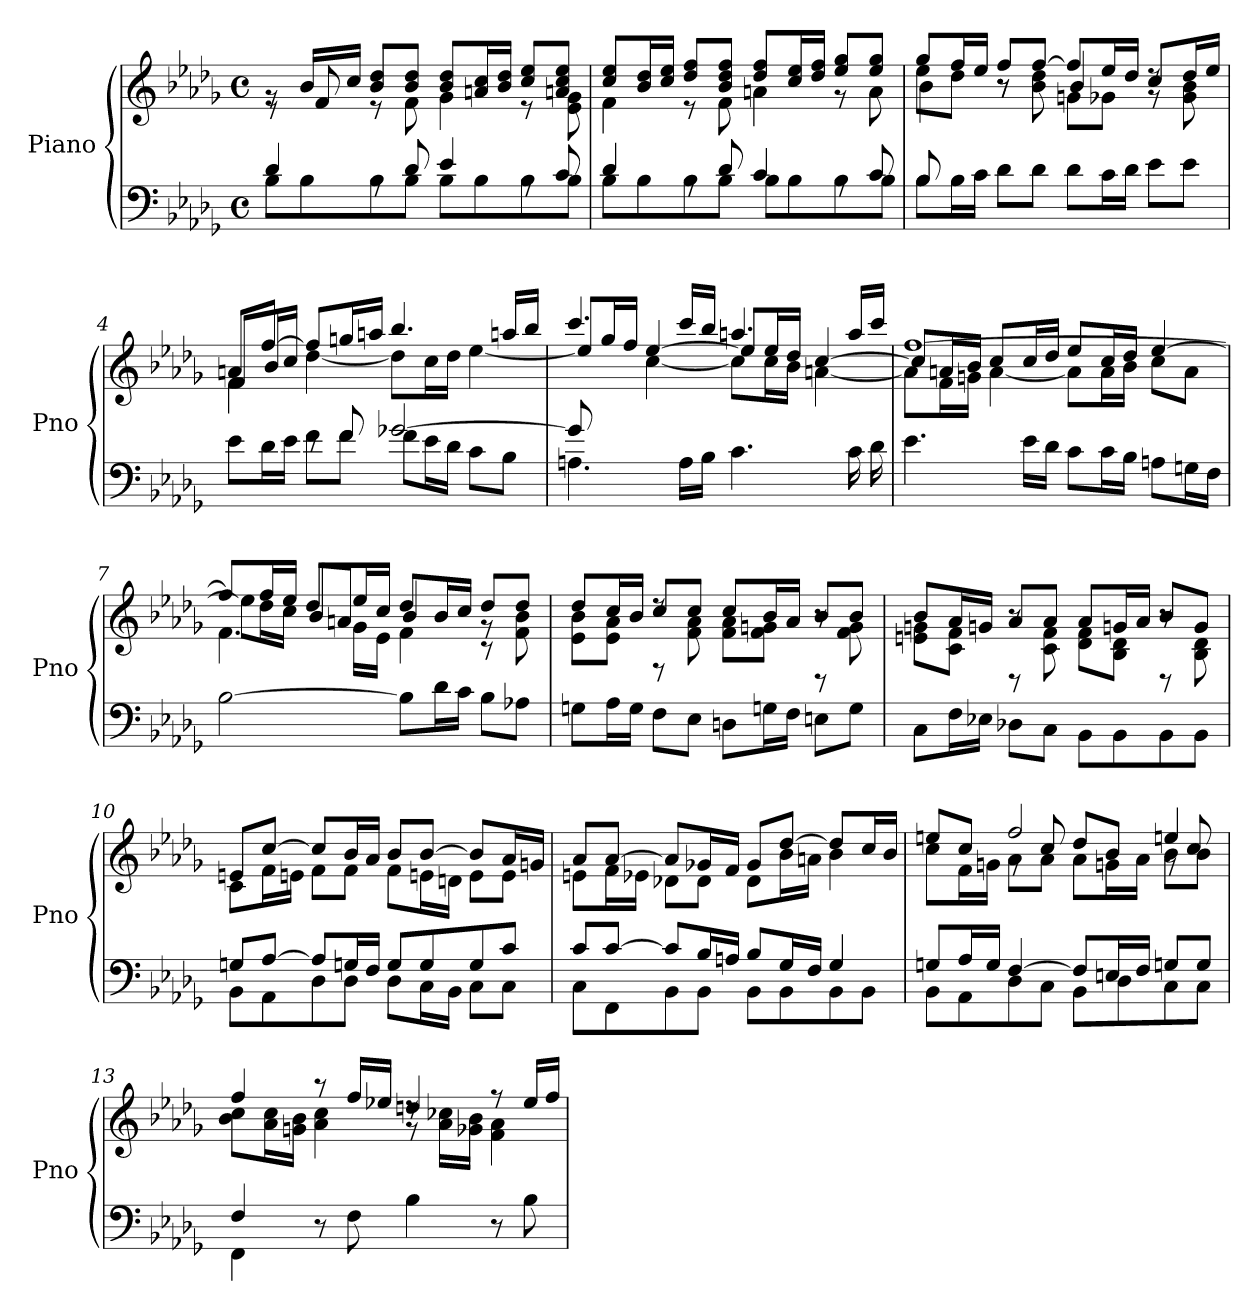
**kern	**kern
*part1	*part1
*staff2	*staff1
*I"Piano	*
*I'Pno	*
*clefF4	*clefG2
*k[b-e-a-d-g-]	*k[b-e-a-d-g-]
*M4/4	*M4/4
*met(c)	*met(c)
=1	=1
*^	*^
4d-/	8B-\L	8rg	8r
.	8B-\	16b-/LL	8f/
.	.	16cc/JJ	.
8rA	8B-\	8b-/ 8dd-/L	8r
8d-/	8B-\J	8b-/ 8dd-/J	8f\
4e-/	8B-\L	8b-/ 8dd-/L	4g-\
.	8B-\	16an/ 16cc/L	.
.	.	16b-/ 16dd-/JJ	.
8rA	8B-\	8cc/ 8ee-/L	8r
8c/	8B-\J	8an/ 8cc/ 8ee-/J	8e-\ 8g-\
=2	=2	=2	=2
4d-/	8B-\L	8cc/ 8ee-/L	4f\
.	8B-\	16b-/ 16dd-/L	.
.	.	16cc/ 16ee-/JJ	.
8rA	8B-\	8dd-/ 8ff/L	8r
8d-/	8B-\J	8b-/ 8dd-/ 8ff/J	8f\
4c/	8B-\L	8dd-/ 8ff/L	4an\
.	8B-\	16cc/ 16ee-/L	.
.	.	16dd-/ 16ff/JJ	.
8rA	8B-\	8ee-/ 8gg-/L	8r
8c/	8B-\J	8ee-/ 8gg-/J	8a\
!!LO:LB:g=z
=3	=3	=3	=3
*	*	*	*^
8B-\L	8B-/	8gg-/L	8ee-\L	4b-\
16B-\L	2..ryy	16ff/L	8dd-\J	.
16c\JJ	.	16ee-/JJ	.	.
8d-\L	.	8ff/L	8r	8r
8d-\J	.	[8ff/J	8b-\ 8dd-\	8ryy
8d-\L	.	8ff/L]	4b-/	8gn\L
16c\L	.	16ee-/L	.	8g-X\J
16d-\JJ	.	16dd-/JJ	.	.
8e-\L	.	8cc/L	8rg	8rdd
8e-\J	.	16dd-/L	8g-\ 8b-\	8ryy
.	.	16ee-/JJ	.	.
=4	=4	=4	=4	=4
8e-\L	4ryy	8an/L	8f/L	4f\
16d-\L	.	[8ff/J	16b-/L	.
16e-\JJ	.	.	16cc/JJ	.
8re	8f\L	8ff/L]	[4dd-\	2.ryy
8f/	8f\J	16ggn/L	.	.
.	.	16aan/JJ	.	.
[2g-X/	8f\L	4.bb-/	8dd-\L]	.
.	16e-\L	.	16cc\L	.
.	16d-\JJ	.	16dd-\JJ	.
.	8c\L	.	[4ee-\	.
.	8B-\J	16aan/LL	.	.
.	.	16bb-/JJ	.	.
=5	=5	=5	=5	=5
*	*	*	*	*^
8g-/L]	4.An\	4.ccc/	8ee-/L]	4ryy	8ryy
8ryy	.	.	16gg-/L	.	16ee-\L
.	.	.	16ff/JJ	.	16dd-\JJ
4ryy	.	.	[4cc\	[4ee-/	2.ryy
.	16A\LL	16ccc/LL	.	.	.
.	16B-\JJ	16bb-/JJ	.	.	.
4.c\	2ryy	4.aan/	8cc\L]	8ee-/L]	.
.	.	.	16cc\L	16ee-/L	.
.	.	.	16b-\JJ	16dd-/JJ	.
.	.	.	[4an\	[4cc/	.
16c\LL	.	16aa/LL	.	.	.
16d-\JJ	.	16ccc/JJ	.	.	.
*v	*v	*	*	*	*
*	*	*	*v	*v
!!LO:LB:g=z
=6	=6	=6	=6
4.e-\	[1ff	8a\L]	8cc/L]
.	.	16f\L	16an/L
.	.	16gn\JJ	16b-/JJ
.	.	[4a\	8cc/L
16e-\LL	.	.	16cc/L
16d-\JJ	.	.	16dd-/JJ
8c\L	.	8a\L]	8ee-/L
16c\L	.	16a\L	16cc/L
16B-\JJ	.	16b-\JJ	16dd-/JJ
8An\L	.	8cc\L	[4ee-/
16Gn\L	.	8a\J	.
16F\JJ	.	.	.
=7	=7	=7	=7
[2B-\	8ff/L]	4.f\	8ee-\L]
.	16ff/L	.	16dd-\L
.	16ee-/JJ	.	16cc\JJ
.	8dd-/L	.	8b-/L
.	16ee-/L	16g-\LL	8an/J
.	16cc/JJ	16e-\JJ	.
8B-\L]	8dd-/L	4f\	4b-/
16d-\L	16b-/L	.	.
16c\JJ	16cc/JJ	.	.
8B-\L	8dd-/L	8rg	8rc
8A-X\J	8dd-/J	8f\ 8b-\	8ryy
=8	=8	=8	=8
8Gn\L	8dd-/L	8e-\ 8b-\L	4ryy
16A-\L	16cc/L	8e-\ 8a-\J	.
16G\JJ	16b-/JJ	.	.
8F\L	8cc/L	8rdd	8rF
8E-\J	8cc/J	8f\ 8a-\	4.ryy
8Dn\L	8cc/L	8f\ 8a-\L	.
16Gn\L	16b-/L	8f\ 8gn\J	.
16F\JJ	16a-/JJ	.	.
8En\L	8b-/L	8r	8rD
8G\J	8b-/J	8f\ 8g\	8ryy
!!LO:LB:g=z	!!	!!
=9	=9	=9	=9
8C\L	8b-/L	8en\ 8gn\L	4ryy
16F\L	16a-/L	8c\ 8f\J	.
16E-X\JJ	16gn/JJ	.	.
8D-X\L	8a-/L	8r	8rD
8C\J	8a-/J	8c\ 8f\	4.ryy
8BB-\L	8a-/L	8d-\ 8f\L	.
8BB-\	16gn/L	8B-\ 8d-\J	.
.	16a-/JJ	.	.
8BB-\	8b-/L	8r	8rD
8BB-\J	8g/J	8B-\ 8d-\	8ryy
*	*	*v	*v
=10	=10	=10
*^	*	*
8Gn/L	8BB-\L	8en/L	8c\L
[8A-/J	8AA-\	[8cc/J	16f\L
.	.	.	16en\JJ
8A-/L]	8D-\	8cc/L]	8f\L
16Gn/L	8D-\J	16b-/L	8f\J
16F/JJ	.	16a-/JJ	.
8G/L	8D-\L	8b-/L	8f\L
8G/	16C\L	[8b-/J	16en\L
.	16BB-\JJ	.	16dn\JJ
8G/	8C\L	8b-/L]	8e\L
8c/J	8C\J	16a-/L	8e\J
.	.	16gn/JJ	.
!!LO:LB:g=z	!!
=11	=11	=11	=11
8c/L	8C\L	8a-/L	8en\L
[8c/J	8FF\	[8a-/J	16f\L
.	.	.	16e-X\JJ
8c/L]	8BB-\	8a-/L]	8d-X\L
16B-/L	8BB-\J	16g-X/L	8d-\J
16An/JJ	.	16f/JJ	.
8B-/L	8BB-\L	8g-/L	8d-\L
16G-/L	8BB-\	[8dd-/J	16b-\L
16F/JJ	.	.	16an\JJ
4G-/	8BB-\	8dd-/L]	4b-\
.	8BB-\J	16cc/L	.
.	.	16b-/JJ	.
=12	=12	=12	=12
*	*	*	*^
8Gn/L	8BB-\L	8een/L	8cc\L	4ryy
16A-/L	8AA-\	8cc/J	16f\L	.
16G/JJ	.	.	16gn\JJ	.
[4F/	8D-\	2ff/	8a-\L	8rg
.	8C\J	.	8a-\J	8cc/
8F/L]	8BB-\L	.	8a-\L	8dd-/L
16En/L	8D-\	.	16gn\L	8b-/J
16F/JJ	.	.	16a-\JJ	.
8Gn/L	8C\	4een/	8b-\L	8rg
8G/J	8C\J	.	8b-\J	8cc/
!!LO:PB:g=z	!!	!!
=13	=13	=13	=13	=13
4F/	4FF\	4ff/	8b-\ 8cc\L	2ryy
.	.	.	16a-\ 16cc\L	.
.	.	.	16gn\ 16b-\JJ	.
8r	2.ryy	8r	4a-\ 4cc\	.
8F\	.	16ff/LL	.	.
.	.	16ee-X/JJ	.	.
4B-\	.	4ddn/	8rdd	8rg
.	.	.	16a-\ 16cc-X\LL	4.ryy
.	.	.	16g-X\ 16b-\JJ	.
8r	.	8r	4f\ 4a-\	.
8B-\	.	16ee-/LL	.	.
.	.	16ff/JJ	.	.
*v	*v	*	*	*
*	*v	*v	*v
=	=
*-	*-
